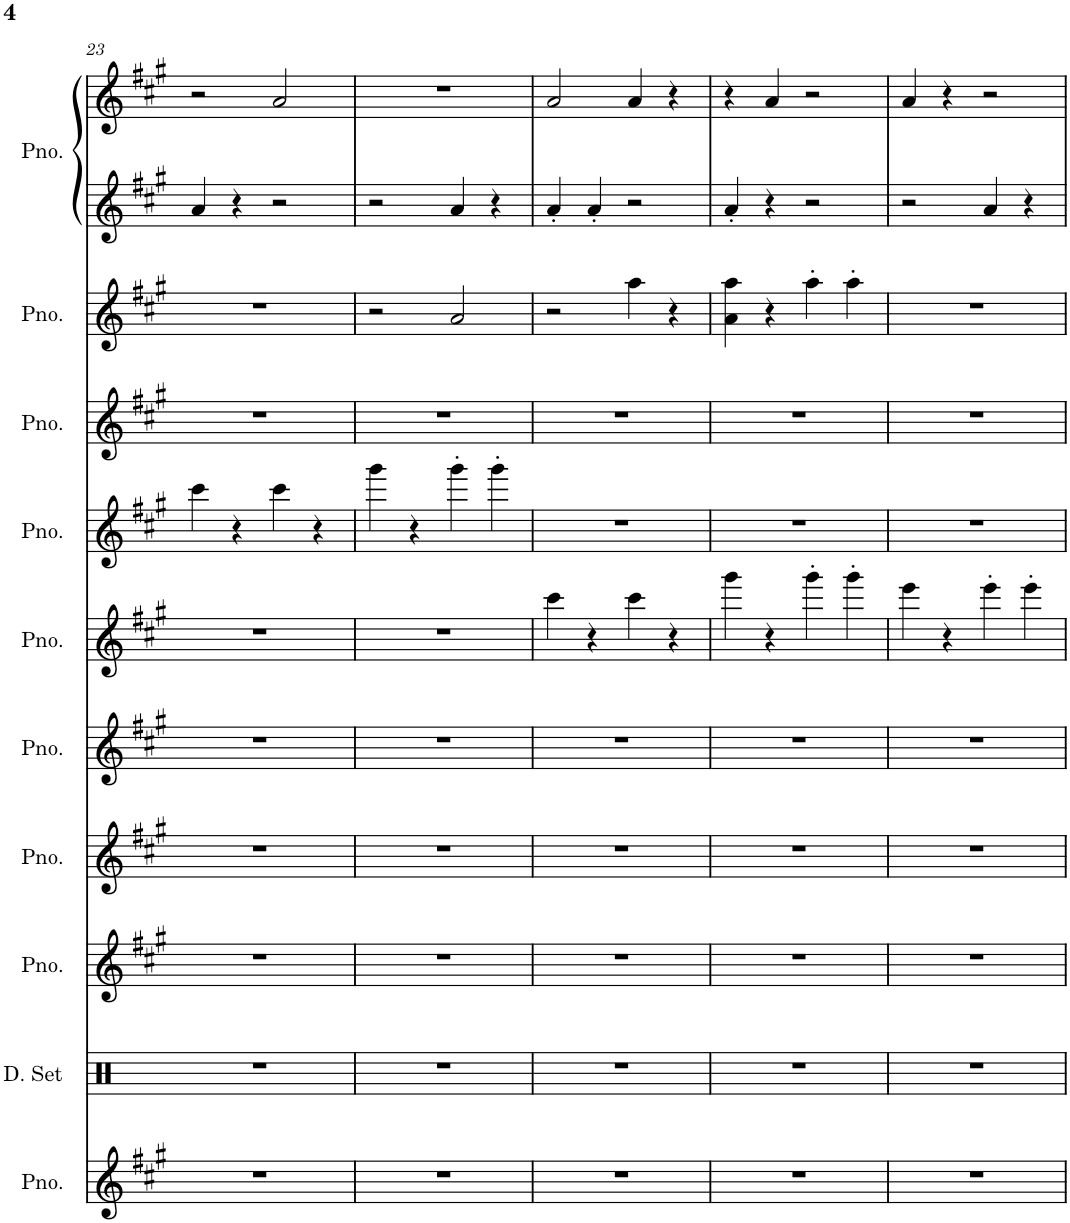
**kern	**kern	**kern	**kern	**kern	**kern	**kern	**kern	**kern	**kern	**kern
*part10	*part9	*part8	*part7	*part6	*part5	*part4	*part3	*part2	*part1	*part1
*staff11	*staff10	*staff9	*staff8	*staff7	*staff6	*staff5	*staff4	*staff3	*staff2	*staff1
*I"Piano	*I"Drumset	*I"Piano	*I"Piano	*I"Piano	*I"Piano	*I"Piano	*I"Piano	*I"Piano	*I"Piano	*
*I'Pno.	*I'D. Set	*I'Pno.	*I'Pno.	*I'Pno.	*I'Pno.	*I'Pno.	*I'Pno.	*I'Pno.	*I'Pno.	*
!!LO:PB:g=z
*clefG2	*clefX	*clefG2	*clefG2	*clefG2	*clefG2	*clefG2	*clefG2	*clefG2	*clefG2	*clefG2
*k[f#c#g#]	*k[]	*k[f#c#g#]	*k[f#c#g#]	*k[f#c#g#]	*k[f#c#g#]	*k[f#c#g#]	*k[f#c#g#]	*k[f#c#g#]	*k[f#c#g#]	*k[f#c#g#]
*M4/4	*M4/4	*M4/4	*M4/4	*M4/4	*M4/4	*M4/4	*M4/4	*M4/4	*M4/4	*M4/4
=23	=23	=23	=23	=23	=23	=23	=23	=23	=23	=23
1r	1r	1r	1r	1r	1r	4ccc#\	1r	1r	4a/	2r
.	.	.	.	.	.	4r	.	.	4r	.
.	.	.	.	.	.	4ccc#\	.	.	2r	2a/
.	.	.	.	.	.	4r	.	.	.	.
=24	=24	=24	=24	=24	=24	=24	=24	=24	=24	=24
1r	1r	1r	1r	1r	1r	4ggg#\	1r	2r	2r	1r
.	.	.	.	.	.	4r	.	.	.	.
.	.	.	.	.	.	4ggg#'\	.	2a/	4a/	.
.	.	.	.	.	.	4ggg#'\	.	.	4r	.
=25	=25	=25	=25	=25	=25	=25	=25	=25	=25	=25
1r	1r	1r	1r	1r	4ccc#\	1r	1r	2r	4a'/	2a/
.	.	.	.	.	4r	.	.	.	4a'/	.
.	.	.	.	.	4ccc#\	.	.	4aa\	2r	4a/
.	.	.	.	.	4r	.	.	4r	.	4r
=26	=26	=26	=26	=26	=26	=26	=26	=26	=26	=26
1r	1r	1r	1r	1r	4ggg#\	1r	1r	4a\ 4aa\	4a'/	4r
.	.	.	.	.	4r	.	.	4r	4r	4a/
.	.	.	.	.	4ggg#'\	.	.	4aa'\	2r	2r
.	.	.	.	.	4ggg#'\	.	.	4aa'\	.	.
=27	=27	=27	=27	=27	=27	=27	=27	=27	=27	=27
1r	1r	1r	1r	1r	4eee\	1r	1r	1r	2r	4a/
.	.	.	.	.	4r	.	.	.	.	4r
.	.	.	.	.	4eee'\	.	.	.	4a/	2r
.	.	.	.	.	4eee'\	.	.	.	4r	.
=	=	=	=	=	=	=	=	=	=	=
*-	*-	*-	*-	*-	*-	*-	*-	*-	*-	*-
